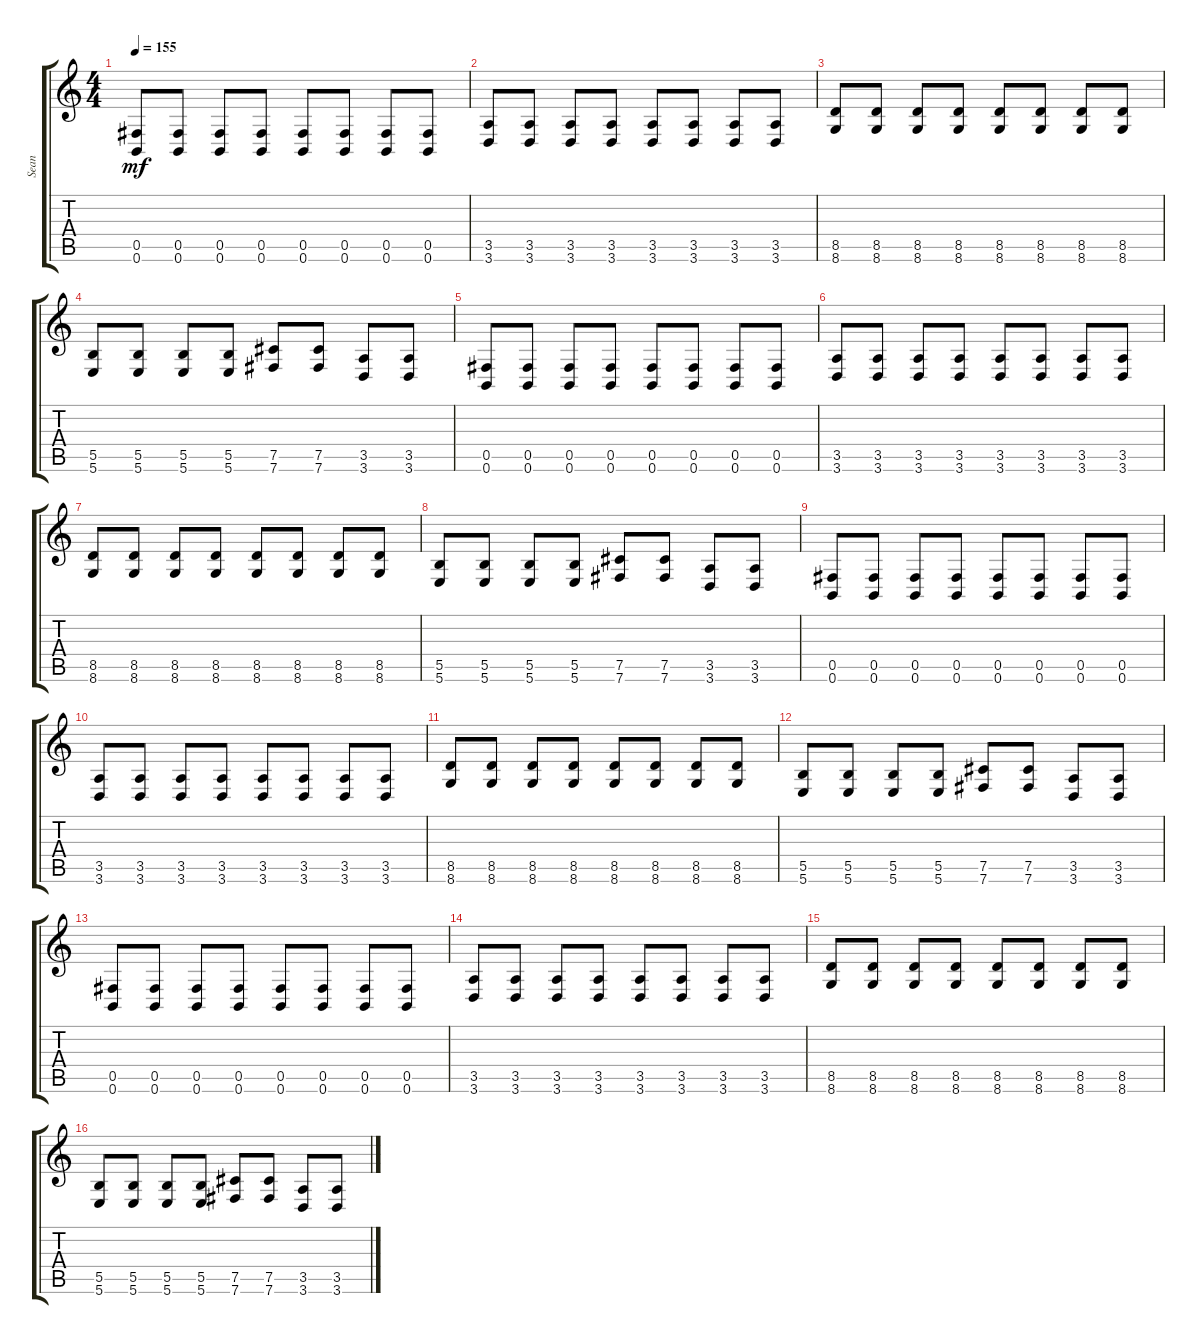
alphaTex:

\track ("Sean" "Sean") {instrument overdrivenguitar}
\staff {score tabs}
\tuning (Db4 Ab3 E3 B2 Gb2 B1) {hide}
\ts (4 4)
\tempo 155
\clef g2
\ks c
(0.5 0.6).8{dy mf} (0.5 0.6).8 (0.5 0.6).8 (0.5 0.6).8 (0.5 0.6).8 (0.5 0.6).8 (0.5 0.6).8 (0.5 0.6).8 |
(3.5 3.6).8 (3.5 3.6).8 (3.5 3.6).8 (3.5 3.6).8 (3.5 3.6).8 (3.5 3.6).8 (3.5 3.6).8 (3.5 3.6).8 |
(8.5 8.6).8 (8.5 8.6).8 (8.5 8.6).8 (8.5 8.6).8 (8.5 8.6).8 (8.5 8.6).8 (8.5 8.6).8 (8.5 8.6).8 |
(5.5 5.6).8 (5.5 5.6).8 (5.5 5.6).8 (5.5 5.6).8 (7.5 7.6).8 (7.5 7.6).8 (3.5 3.6).8 (3.5 3.6).8 |
(0.5 0.6).8 (0.5 0.6).8 (0.5 0.6).8 (0.5 0.6).8 (0.5 0.6).8 (0.5 0.6).8 (0.5 0.6).8 (0.5 0.6).8 |
(3.5 3.6).8 (3.5 3.6).8 (3.5 3.6).8 (3.5 3.6).8 (3.5 3.6).8 (3.5 3.6).8 (3.5 3.6).8 (3.5 3.6).8 |
(8.5 8.6).8 (8.5 8.6).8 (8.5 8.6).8 (8.5 8.6).8 (8.5 8.6).8 (8.5 8.6).8 (8.5 8.6).8 (8.5 8.6).8 |
(5.5 5.6).8 (5.5 5.6).8 (5.5 5.6).8 (5.5 5.6).8 (7.5 7.6).8 (7.5 7.6).8 (3.5 3.6).8 (3.5 3.6).8 |
(0.5 0.6).8 (0.5 0.6).8 (0.5 0.6).8 (0.5 0.6).8 (0.5 0.6).8 (0.5 0.6).8 (0.5 0.6).8 (0.5 0.6).8 |
(3.5 3.6).8 (3.5 3.6).8 (3.5 3.6).8 (3.5 3.6).8 (3.5 3.6).8 (3.5 3.6).8 (3.5 3.6).8 (3.5 3.6).8 |
(8.5 8.6).8 (8.5 8.6).8 (8.5 8.6).8 (8.5 8.6).8 (8.5 8.6).8 (8.5 8.6).8 (8.5 8.6).8 (8.5 8.6).8 |
(5.5 5.6).8 (5.5 5.6).8 (5.5 5.6).8 (5.5 5.6).8 (7.5 7.6).8 (7.5 7.6).8 (3.5 3.6).8 (3.5 3.6).8 |
(0.5 0.6).8 (0.5 0.6).8 (0.5 0.6).8 (0.5 0.6).8 (0.5 0.6).8 (0.5 0.6).8 (0.5 0.6).8 (0.5 0.6).8 |
(3.5 3.6).8 (3.5 3.6).8 (3.5 3.6).8 (3.5 3.6).8 (3.5 3.6).8 (3.5 3.6).8 (3.5 3.6).8 (3.5 3.6).8 |
(8.5 8.6).8 (8.5 8.6).8 (8.5 8.6).8 (8.5 8.6).8 (8.5 8.6).8 (8.5 8.6).8 (8.5 8.6).8 (8.5 8.6).8 |
(5.5 5.6).8 (5.5 5.6).8 (5.5 5.6).8 (5.5 5.6).8 (7.5 7.6).8 (7.5 7.6).8 (3.5 3.6).8 (3.5 3.6).8
